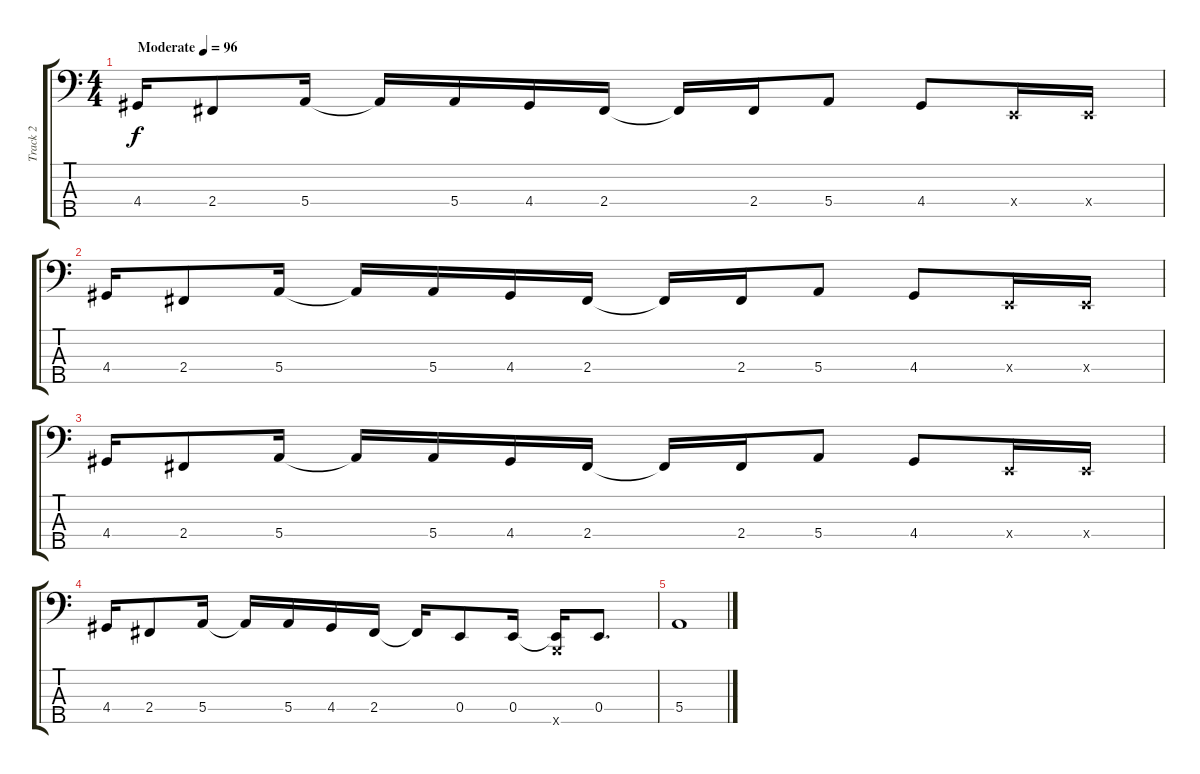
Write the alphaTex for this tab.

\track ("Track 2" "Track 2") {instrument electricbassfinger}
\staff {score tabs}
\tuning (G2 D2 A1 E1 B0) {hide}
\ts (4 4)
\tempo (96 "Moderate")
\clef f4
\ks c
4.4.16{dy f instrument electricbassfinger} 2.4.8 5.4.16 5.4{t}.16 5.4.16 4.4.16 2.4.16 2.4{t}.16 2.4.16 5.4.8 4.4.8 0.4{x}.16 0.4{x}.16 |
4.4.16 2.4.8 5.4.16 5.4{t}.16 5.4.16 4.4.16 2.4.16 2.4{t}.16 2.4.16 5.4.8 4.4.8 0.4{x}.16 0.4{x}.16 |
4.4.16 2.4.8 5.4.16 5.4{t}.16 5.4.16 4.4.16 2.4.16 2.4{t}.16 2.4.16 5.4.8 4.4.8 0.4{x}.16 0.4{x}.16 |
4.4.16 2.4.8 5.4.16 5.4{t}.16 5.4.16 4.4.16 2.4.16 2.4{t}.16 0.4.8 0.4.16 (0.4{t} 0.5{x}).16 0.4.8{d} |
5.4.1
